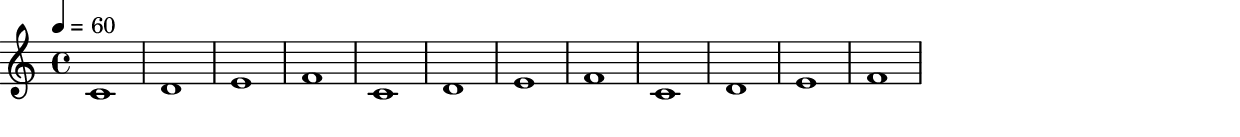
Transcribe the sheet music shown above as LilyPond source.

%% Generated by lilypond-book
%% Options: [exampleindent=10.16\mm,indent=0\mm,line-width=160\mm]
\include "lilypond-book-preamble.ly"


% ****************************************************************
% Start cut-&-pastable-section
% ****************************************************************

#(ly:set-option 'eps-box-padding 3.000000)



\paper {
  indent = 0\mm
  line-width = 160\mm
  % offset the left padding, also add 1mm as lilypond creates cropped
  % images with a little space on the right
  line-width = #(- line-width (* mm  3.000000) (* mm 1))
}

\layout {
  
}




% ****************************************************************
% ly snippet:
% ****************************************************************
\sourcefilename "out-www/recovered/repeat-segno-midi.ly"
\sourcefileline 0
% Lily was here -- automatically converted by midi2ly.py from out-www/repeat-segno.midi
\version "2.14.0"

\layout {
  \context {
    \Voice
    \remove Note_heads_engraver
    \consists Completion_heads_engraver
    \remove Rest_engraver
    \consists Completion_rest_engraver
  }
}

% included from ./out-www/repeat-segno.header
\header {
texidoc=""
options=""
}
% end

trackAchannelA = {
  
  % [TEXT_EVENT] creator: 
  
  % [TEXT_EVENT] LilyPond 2.24.3               
  
  \time 4/4 
  
  \tempo 4 = 60 
  \skip 1 
  | % 2
  
  % [MARKER] ~~~~
  \skip 1 
  | % 3
  
  % [MARKER] ~~~~
  \skip 1*3 
  % [MARKER] ~~~~~~~~
  \skip 1 
  | % 7
  
  % [MARKER] ~~~~~~~~
  \skip 1*3 
  % [MARKER] ~~~~~~~3~~~~~~~
  \skip 1 
  | % 11
  
  % [MARKER] ~~~~~~~3~~~~~~~
  \skip 1*2 
}

trackA = <<
  \context Voice = voiceA \trackAchannelA
>>


trackBchannelA = {
  
  \set Staff.instrumentName = "\new:"
  \skip 1*12 
}

trackBchannelB = \relative c {
  c'1 
  | % 2
  d 
  | % 3
  e 
  | % 4
  f 
  | % 5
  c 
  | % 6
  d 
  | % 7
  e 
  | % 8
  f 
  | % 9
  c 
  | % 10
  d 
  | % 11
  e 
  | % 12
  f 
  | % 13
  
}

trackB = <<
  \context Voice = voiceA \trackBchannelA
  \context Voice = voiceB \trackBchannelB
>>


\score {
  <<
    \context Staff=trackB \trackA
    \context Staff=trackB \trackB
  >>
  \layout {}
  \midi {}
}



% ****************************************************************
% end ly snippet
% ****************************************************************
